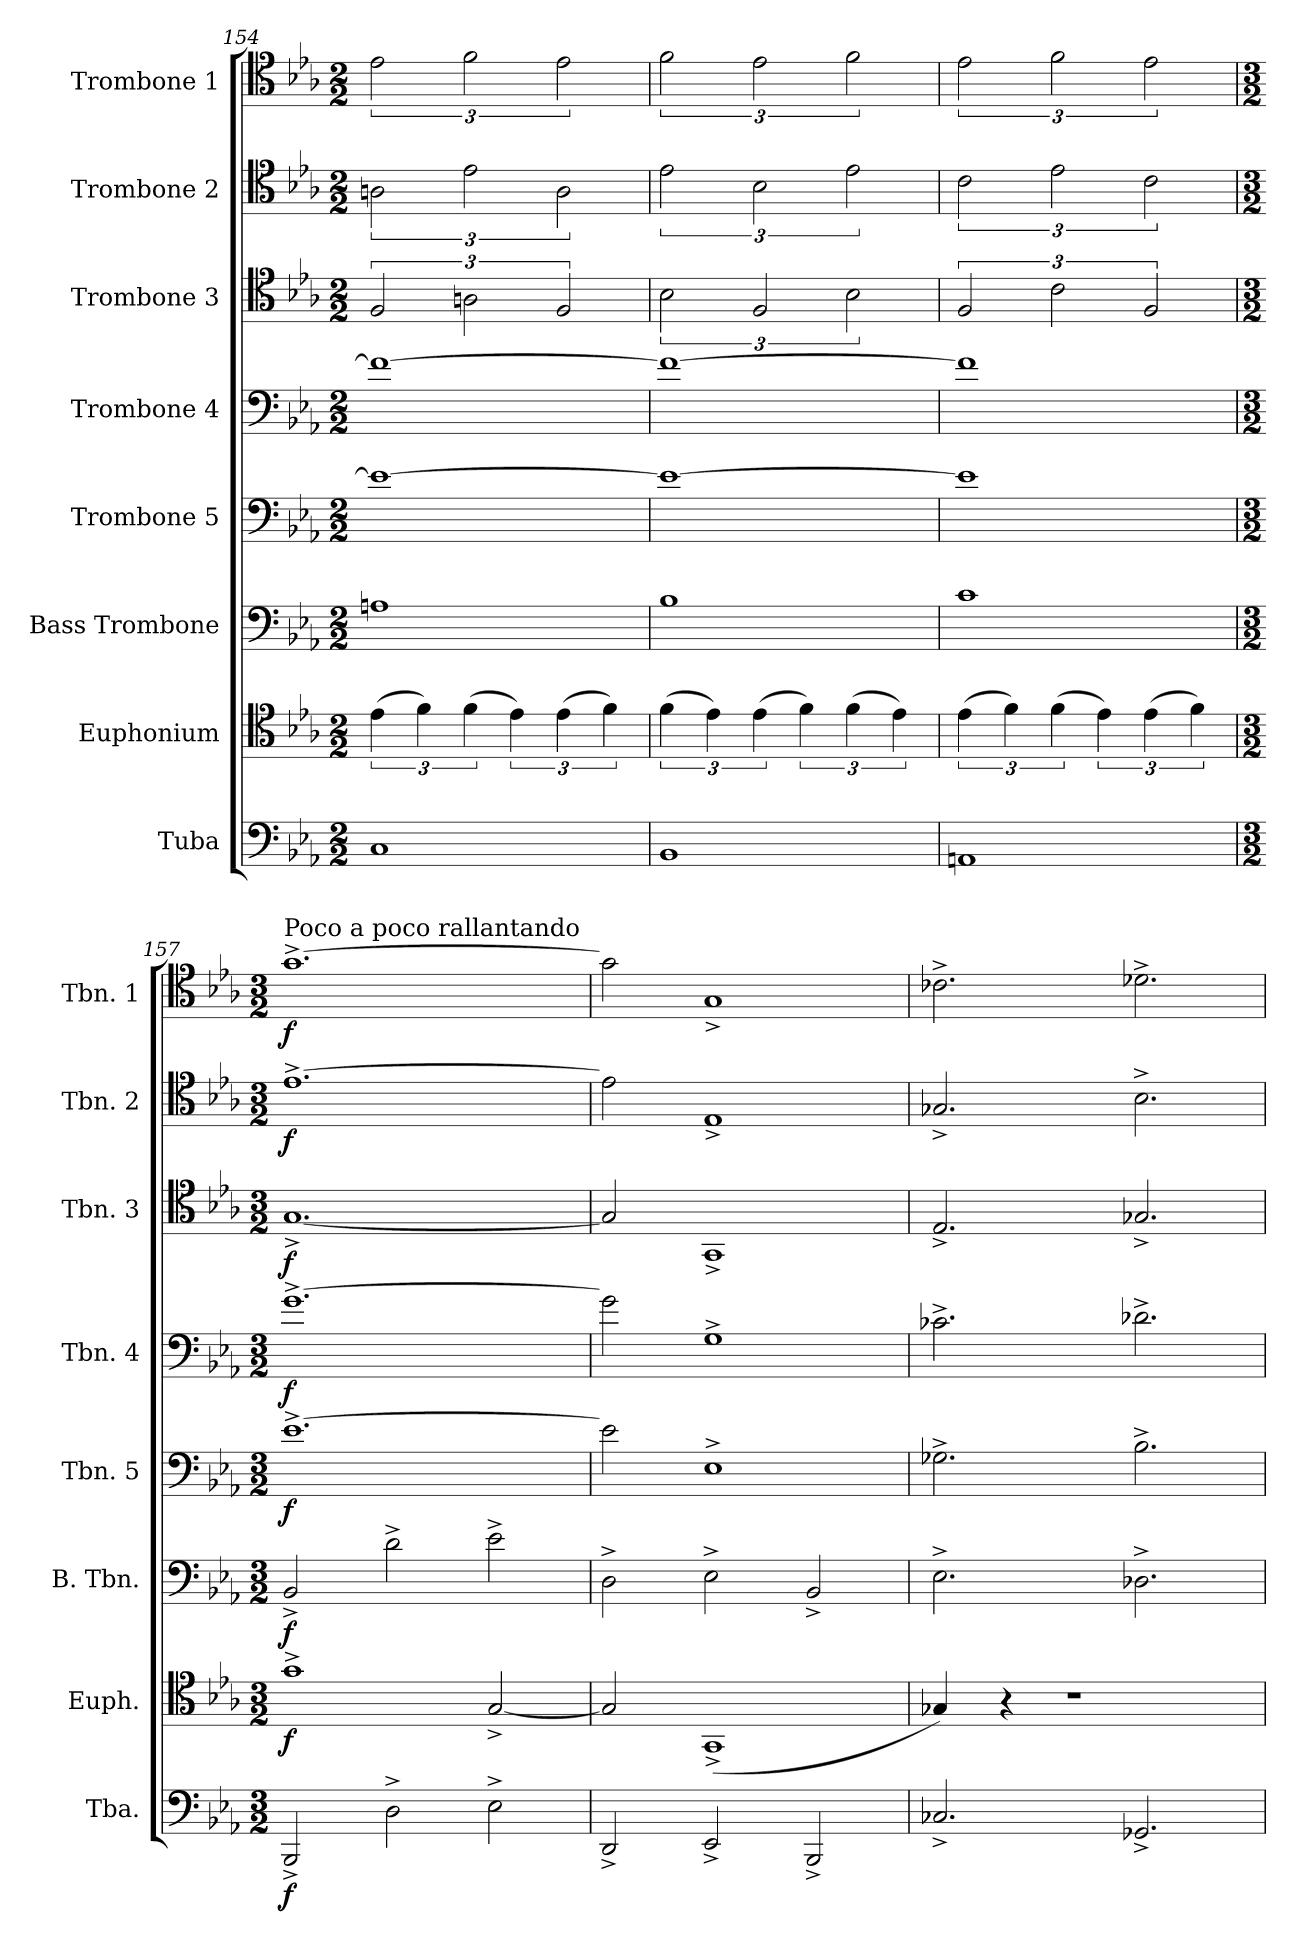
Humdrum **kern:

**kern	**dynam	**kern	**dynam	**kern	**dynam	**kern	**dynam	**kern	**dynam	**kern	**dynam	**kern	**dynam	**kern	**dynam
*part8	*part8	*part7	*part7	*part6	*part6	*part5	*part5	*part4	*part4	*part3	*part3	*part2	*part2	*part1	*part1
*staff8	*staff8	*staff7	*staff7	*staff6	*staff6	*staff5	*staff5	*staff4	*staff4	*staff3	*staff3	*staff2	*staff2	*staff1	*staff1
*I"Tuba	*	*I"Euphonium	*	*I"Bass Trombone	*	*I"Trombone 5	*	*I"Trombone 4	*	*I"Trombone 3	*	*I"Trombone 2	*	*I"Trombone 1	*
*I'Tba.	*	*I'Euph.	*	*I'B. Tbn.	*	*I'Tbn. 5	*	*I'Tbn. 4	*	*I'Tbn. 3	*	*I'Tbn. 2	*	*I'Tbn. 1	*
*clefF4	*	*clefC4	*	*clefF4	*	*clefF4	*	*clefF4	*	*clefC4	*	*clefC4	*	*clefC4	*
*k[b-e-a-]	*	*k[b-e-a-]	*	*k[b-e-a-]	*	*k[b-e-a-]	*	*k[b-e-a-]	*	*k[b-e-a-]	*	*k[b-e-a-]	*	*k[b-e-a-]	*
*M2/2	*	*M2/2	*	*M2/2	*	*M2/2	*	*M2/2	*	*M2/2	*	*M2/2	*	*M2/2	*
=154	=154	=154	=154	=154	=154	=154	=154	=154	=154	=154	=154	=154	=154	=154	=154
1C	.	(>6e-\	.	1An	.	1e-_	.	1f_	.	3F/	.	3An\	.	3e-\	.
.	.	6f\)	.	.	.	.	.	.	.	.	.	.	.	.	.
.	.	(>6f\	.	.	.	.	.	.	.	3An\	.	3e-\	.	3f\	.
.	.	6e-\)	.	.	.	.	.	.	.	.	.	.	.	.	.
.	.	(>6e-\	.	.	.	.	.	.	.	3F/	.	3A\	.	3e-\	.
.	.	6f\)	.	.	.	.	.	.	.	.	.	.	.	.	.
=155	=155	=155	=155	=155	=155	=155	=155	=155	=155	=155	=155	=155	=155	=155	=155
1BB-	.	(>6f\	.	1B-	.	1e-_	.	1f_	.	3B-\	.	3e-\	.	3f\	.
.	.	6e-\)	.	.	.	.	.	.	.	.	.	.	.	.	.
.	.	(>6e-\	.	.	.	.	.	.	.	3F/	.	3B-\	.	3e-\	.
.	.	6f\)	.	.	.	.	.	.	.	.	.	.	.	.	.
.	.	(>6f\	.	.	.	.	.	.	.	3B-\	.	3e-\	.	3f\	.
.	.	6e-\)	.	.	.	.	.	.	.	.	.	.	.	.	.
!!LO:PB:g=z
=156	=156	=156	=156	=156	=156	=156	=156	=156	=156	=156	=156	=156	=156	=156	=156
1AAn	.	(>6e-\	.	1c	.	1e-]	.	1f]	.	3F/	.	3c\	.	3e-\	.
.	.	6f\)	.	.	.	.	.	.	.	.	.	.	.	.	.
.	.	(>6f\	.	.	.	.	.	.	.	3c\	.	3e-\	.	3f\	.
.	.	6e-\)	.	.	.	.	.	.	.	.	.	.	.	.	.
.	.	(>6e-\	.	.	.	.	.	.	.	3F/	.	3c\	.	3e-\	.
.	.	6f\)	.	.	.	.	.	.	.	.	.	.	.	.	.
=157	=157	=157	=157	=157	=157	=157	=157	=157	=157	=157	=157	=157	=157	=157	=157
!!LO:REH:place=s1:a:B:fs=14:t=120
*M3/2	*	*M3/2	*	*M3/2	*	*M3/2	*	*M3/2	*	*M3/2	*	*M3/2	*	*M3/2	*
*	*	*	*	*	*	*	*	*	*	*	*	*	*	*MM160	*
!	!	!	!	!	!	!	!	!	!	!	!	!	!	!LO:TX:a:t=Poco a poco rallantando	!
!	!LO:DY:b	!	!LO:DY:b	!	!LO:DY:b	!	!LO:DY:b	!	!LO:DY:b	!	!LO:DY:b	!	!LO:DY:b	!	!LO:DY:b
2BBB-^/	f	1g^	f	2BB-^/	f	[1.e-^	f	[1.g^	f	[1.G^	f	[1.e-^	f	[1.g^	f
2D^\	.	.	.	2d^\	.	.	.	.	.	.	.	.	.	.	.
2E-^\	.	[2G^/	.	2e-^\	.	.	.	.	.	.	.	.	.	.	.
=158	=158	=158	=158	=158	=158	=158	=158	=158	=158	=158	=158	=158	=158	=158	=158
2DD^/	.	2G/]	.	2D^\	.	2e-\]	.	2g\]	.	2G/]	.	2e-\]	.	2g\]	.
2EE-^/	.	(<1GG^	.	2E-^\	.	1E-^	.	1G^	.	1GG^	.	1E-^	.	1G^	.
2BBB-^/	.	.	.	2BB-^/	.	.	.	.	.	.	.	.	.	.	.
=159	=159	=159	=159	=159	=159	=159	=159	=159	=159	=159	=159	=159	=159	=159	=159
2.C-X^/	.	4G-X/)	.	2.E-^\	.	2.G-X^\	.	2.c-X^\	.	2.E-^/	.	2.G-X^/	.	2.c-X^\	.
.	.	4r	.	.	.	.	.	.	.	.	.	.	.	.	.
.	.	1r	.	.	.	.	.	.	.	.	.	.	.	.	.
2.GG-X^/	.	.	.	2.D-X^\	.	2.B-^\	.	2.d-X^\	.	2.G-X^/	.	2.B-^\	.	2.d-X^\	.
=	=	=	=	=	=	=	=	=	=	=	=	=	=	=	=
*-	*-	*-	*-	*-	*-	*-	*-	*-	*-	*-	*-	*-	*-	*-	*-
